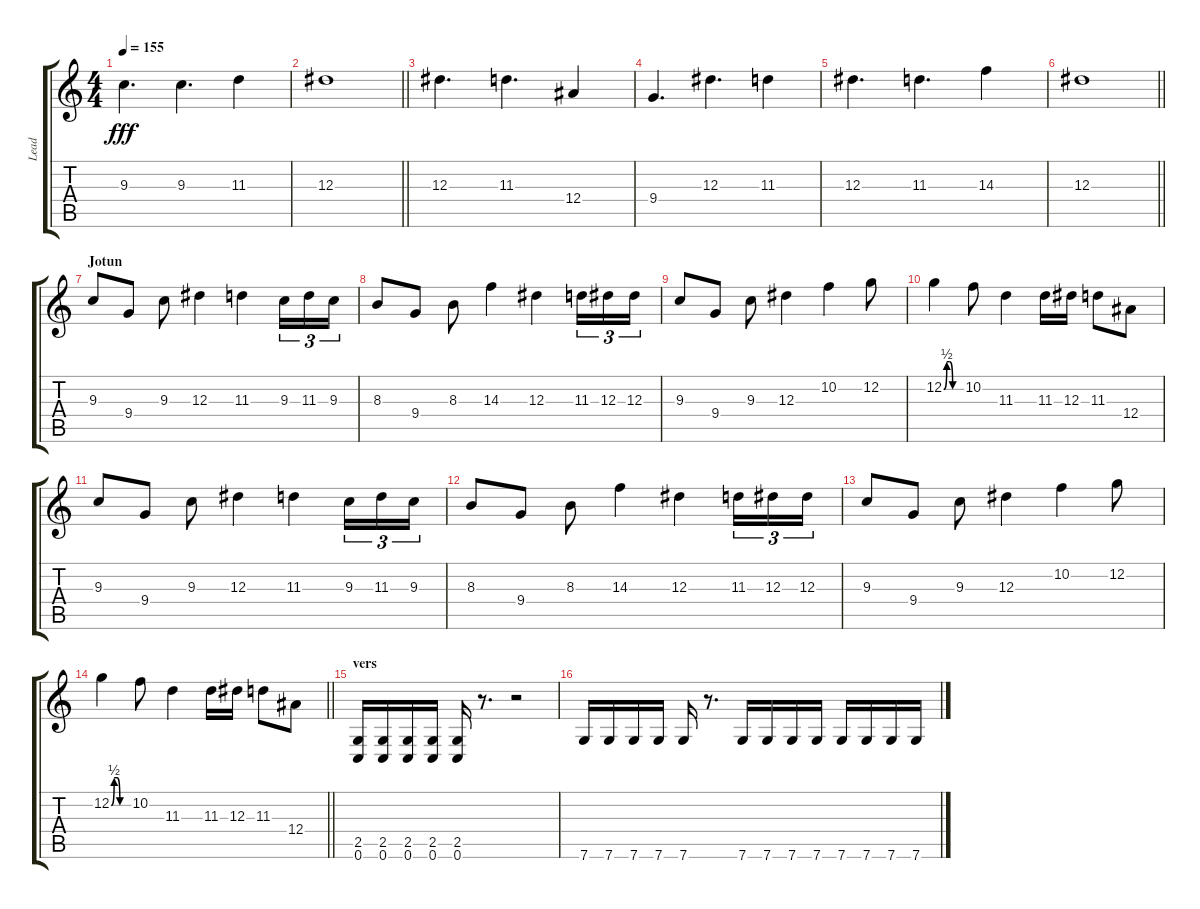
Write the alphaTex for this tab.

\track ("Lead" "Lead") {instrument distortionguitar}
\staff {score tabs}
\tuning (C4 G3 Eb3 Bb2 F2 C2) {hide}
\ts (4 4)
\tempo 155
\clef g2
\ks c
9.3.4{d dy fff} 9.3.4{d} 11.3.4 |
\barLineRight lightlight
12.3.1 |
12.3.4{d} 11.3.4{d} 12.4.4 |
9.4.4{d} 12.3.4{d} 11.3.4 |
12.3.4{d} 11.3.4{d} 14.3.4 |
\barLineRight lightlight
12.3.1 |
\section ("" "Jotun")
9.3.8 9.4.8 9.3.8 12.3.4 11.3.4 9.3.16{tu (3 2)} 11.3.16{tu (3 2)} 9.3.16{tu (3 2)} |
8.3.8 9.4.8 8.3.8 14.3.4 12.3.4 11.3.16{tu (3 2)} 12.3.16{tu (3 2)} 12.3.16{tu (3 2)} |
9.3.8 9.4.8 9.3.8 12.3.4 10.2.4 12.2.8 |
12.2{be (custom 0 0 10 2 20 2 30 0 60 0)}.4 10.2.8 11.3.4 11.3.16 12.3.16 11.3.8 12.4.8 |
9.3.8 9.4.8 9.3.8 12.3.4 11.3.4 9.3.16{tu (3 2)} 11.3.16{tu (3 2)} 9.3.16{tu (3 2)} |
8.3.8 9.4.8 8.3.8 14.3.4 12.3.4 11.3.16{tu (3 2)} 12.3.16{tu (3 2)} 12.3.16{tu (3 2)} |
9.3.8 9.4.8 9.3.8 12.3.4 10.2.4 12.2.8 |
\barLineRight lightlight
12.2{be (custom 0 0 10 2 20 2 30 0 60 0)}.4 10.2.8 11.3.4 11.3.16 12.3.16 11.3.8 12.4.8 |
\section ("" "vers")
(2.5 0.6).16 (2.5 0.6).16 (2.5 0.6).16 (2.5 0.6).16 (2.5 0.6).16 r.8{d} r.2 |
7.6.16 7.6.16 7.6.16 7.6.16 7.6.16 r.8{d} 7.6.16 7.6.16 7.6.16 7.6.16 7.6.16 7.6.16 7.6.16 7.6.16
